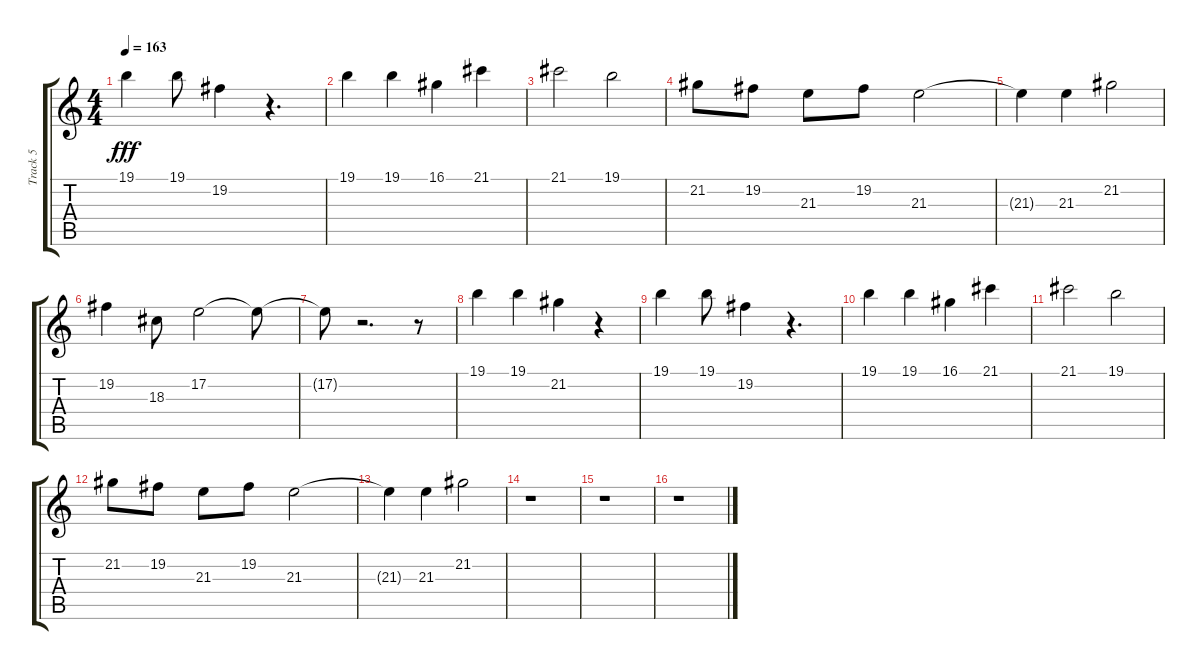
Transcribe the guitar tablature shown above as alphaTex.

\track ("Track 5" "Track 5") {instrument stringensemble2}
\staff {score tabs}
\tuning (E4 B3 G3 D3 A2 E2) {hide}
\ts (4 4)
\tempo 163
\clef g2
\ks c
19.1.4{dy fff} 19.1.8 19.2.4 r.4{d} |
19.1.4 19.1.4 16.1.4 21.1.4 |
21.1.2 19.1.2 |
21.2.8 19.2.8 21.3.8 19.2.8 21.3.2 |
21.3{t}.4 21.3.4 21.2.2 |
19.2.4 18.3.8 17.2.2 17.2{t}.8 |
17.2{t}.8 r.2{d} r.8 |
19.1.4 19.1.4 21.2.4 r.4 |
19.1.4 19.1.8 19.2.4 r.4{d} |
19.1.4 19.1.4 16.1.4 21.1.4 |
21.1.2 19.1.2 |
21.2.8 19.2.8 21.3.8 19.2.8 21.3.2 |
21.3{t}.4 21.3.4 21.2.2 |
r.1 |
r.1 |
r.1
